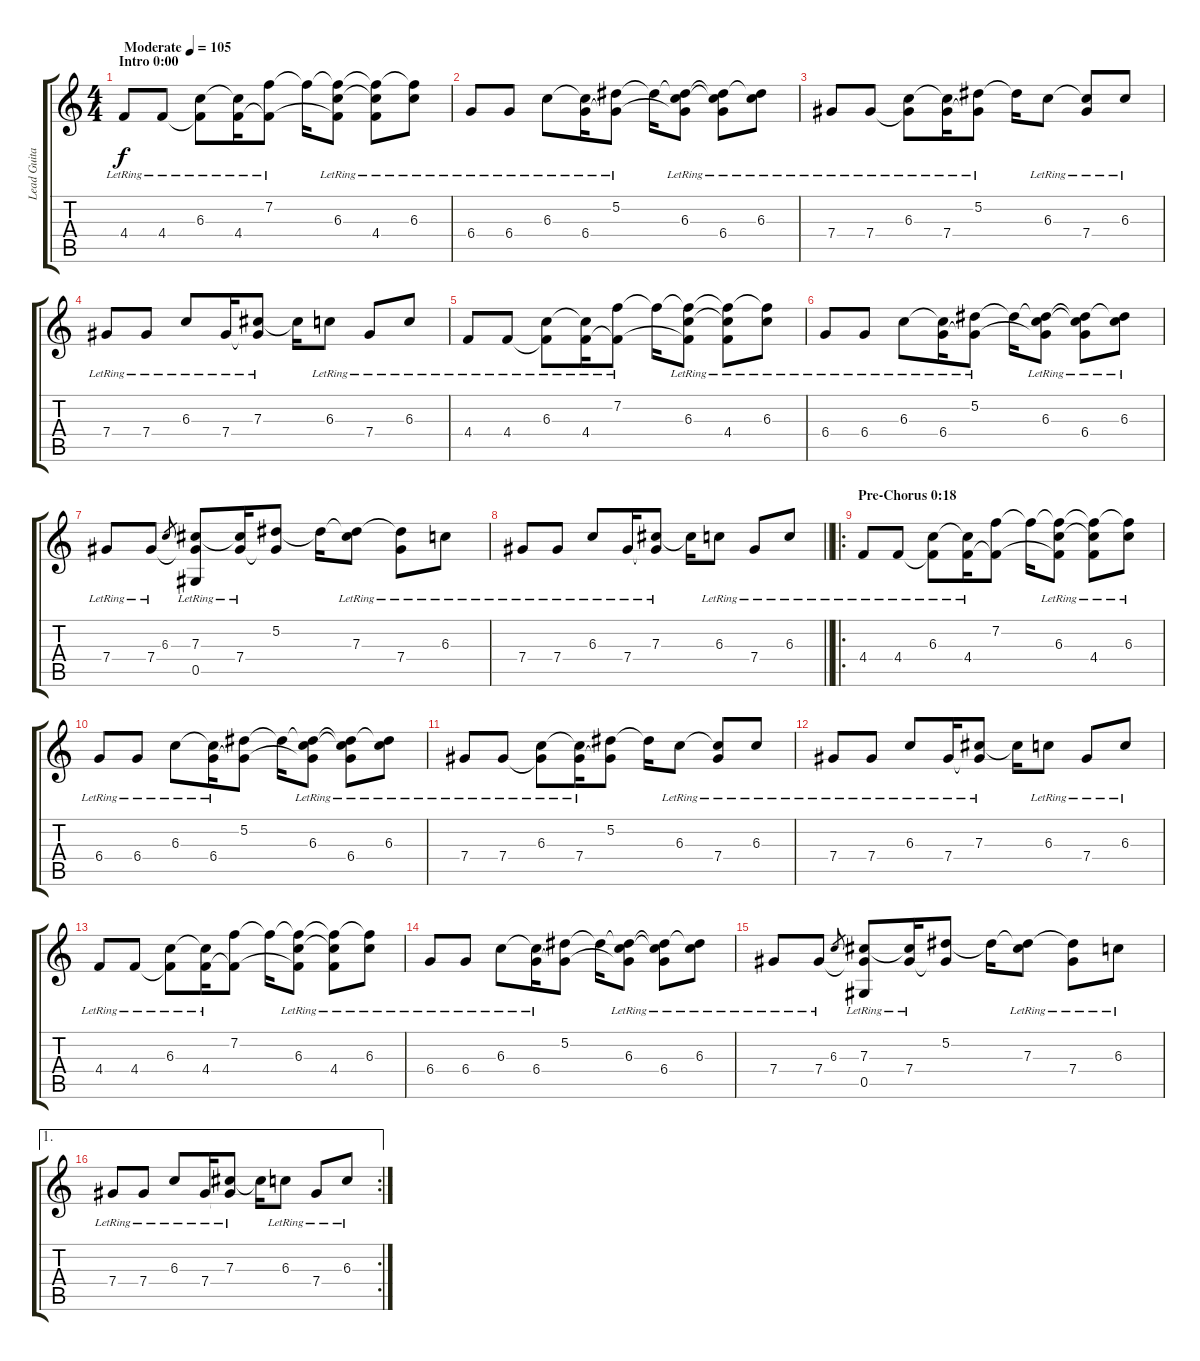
\track ("Lead Guitar" "Lead Guita") {instrument distortionguitar}
\staff {score tabs}
\tuning (Eb4 Bb3 Gb3 Db3 Ab2 Eb2) {hide}
\ts (4 4)
\section ("" "Intro 0:00")
\tempo (105 "Moderate")
\clef g2
\ks c
4.4{lr}.8{dy f instrument electricguitarjazz} 4.4{lr}.8 (6.3{lr} 4.4{t}).8 (6.3{t} 4.4{lr}).16 (7.2{lr} 4.4{t}).8 7.2{t}.16 (7.2{t} 6.3{lr} 4.4{t}).8 (7.2{t} 6.3{t} 4.4{lr}).8 (7.2{t} 6.3{lr}).8 |
6.4{lr}.8 6.4{lr}.8 6.3{lr}.8 (6.3{t} 6.4{lr}).16 (5.2{lr} 6.4{t}).8 5.2{t}.16 (5.2{t} 6.3{lr} 6.4{t}).8 (5.2{t} 6.3{t} 6.4{lr}).8 (5.2{t} 6.3{lr}).8 |
7.4{lr}.8 7.4{lr}.8 (6.3{lr} 7.4{t}).8 (6.3{t} 7.4{lr}).16 (5.2{lr} 7.4{t}).8 5.2{t}.16 6.3{lr}.8 (6.3{t} 7.4{lr}).8 6.3{lr}.8 |
7.4{lr}.8 7.4{lr}.8 6.3{lr}.8 7.4{lr}.16 (7.3{lr} 7.4{t}).8 7.3{t}.16 6.3{lr}.8 7.4{lr}.8 6.3{lr}.8 |
4.4{lr}.8 4.4{lr}.8 (6.3{lr} 4.4{t}).8 (6.3{t} 4.4{lr}).16 (7.2{lr} 4.4{t}).8 7.2{t}.16 (7.2{t} 6.3{lr} 4.4{t}).8 (7.2{t} 6.3{t} 4.4{lr}).8 (7.2{t} 6.3{lr}).8 |
6.4{lr}.8 6.4{lr}.8 6.3{lr}.8 (6.3{t} 6.4{lr}).16 (5.2{lr} 6.4{t}).8 5.2{t}.16 (5.2{t} 6.3{lr} 6.4{t}).8 (5.2{t} 6.3{t} 6.4{lr}).8 (5.2{t} 6.3{lr}).8 |
7.4{lr}.8 7.4{lr}.8 6.3.8{gr} (7.3{lr} 7.4{t} 0.5).8 (7.3{t} 7.4{lr}).16 (5.2 7.4{t}).8 5.2{t}.16 (5.2{t} 7.3{lr}).8 (5.2{t} 7.4{lr}).8 6.3{lr}.8 |
\barLineRight lightlight
7.4{lr}.8 7.4{lr}.8 6.3{lr}.8 7.4{lr}.16 (7.3{lr} 7.4{t}).8 7.3{t}.16 6.3{lr}.8 7.4{lr}.8 6.3{lr}.8 |
\ro
\section ("" "Pre-Chorus 0:18")
4.4{lr}.8{instrument distortionguitar} 4.4{lr}.8 (6.3{lr} 4.4{t}).8 (6.3{t} 4.4{lr}).16 (7.2 4.4{t}).8 7.2{t}.16 (7.2{t} 6.3{lr} 4.4{t}).8 (7.2{t} 6.3{t} 4.4{lr}).8 (7.2{t} 6.3{lr}).8 |
6.4{lr}.8 6.4{lr}.8 6.3{lr}.8 (6.3{t} 6.4{lr}).16 (5.2 6.4{t}).8 5.2{t}.16 (5.2{t} 6.3{lr} 6.4{t}).8 (5.2{t} 6.3{t} 6.4{lr}).8 (5.2{t} 6.3{lr}).8 |
7.4{lr}.8 7.4{lr}.8 (6.3{lr} 7.4{t}).8 (6.3{t} 7.4{lr}).16 (5.2 7.4{t}).8 5.2{t}.16 6.3{lr}.8 (6.3{t} 7.4{lr}).8 6.3{lr}.8 |
7.4{lr}.8 7.4{lr}.8 6.3{lr}.8 7.4{lr}.16 (7.3{lr} 7.4{t}).8 7.3{t}.16 6.3{lr}.8 7.4{lr}.8 6.3{lr}.8 |
4.4{lr}.8 4.4{lr}.8 (6.3{lr} 4.4{t}).8 (6.3{t} 4.4{lr}).16 (7.2 4.4{t}).8 7.2{t}.16 (7.2{t} 6.3{lr} 4.4{t}).8 (7.2{t} 6.3{t} 4.4{lr}).8 (7.2{t} 6.3{lr}).8 |
6.4{lr}.8 6.4{lr}.8 6.3{lr}.8 (6.3{t} 6.4{lr}).16 (5.2 6.4{t}).8 5.2{t}.16 (5.2{t} 6.3{lr} 6.4{t}).8 (5.2{t} 6.3{t} 6.4{lr}).8 (5.2{t} 6.3{lr}).8 |
7.4{lr}.8 7.4{lr}.8 6.3.8{gr} (7.3{lr} 7.4{t} 0.5).8 (7.3{t} 7.4{lr}).16 (5.2 7.4{t}).8 5.2{t}.16 (5.2{t} 7.3{lr}).8 (5.2{t} 7.4{lr}).8 6.3{lr}.8 |
\ae 1
\rc 2
7.4{lr}.8 7.4{lr}.8 6.3{lr}.8 7.4{lr}.16 (7.3{lr} 7.4{t}).8 7.3{t}.16 6.3{lr}.8 7.4{lr}.8 6.3{lr}.8
